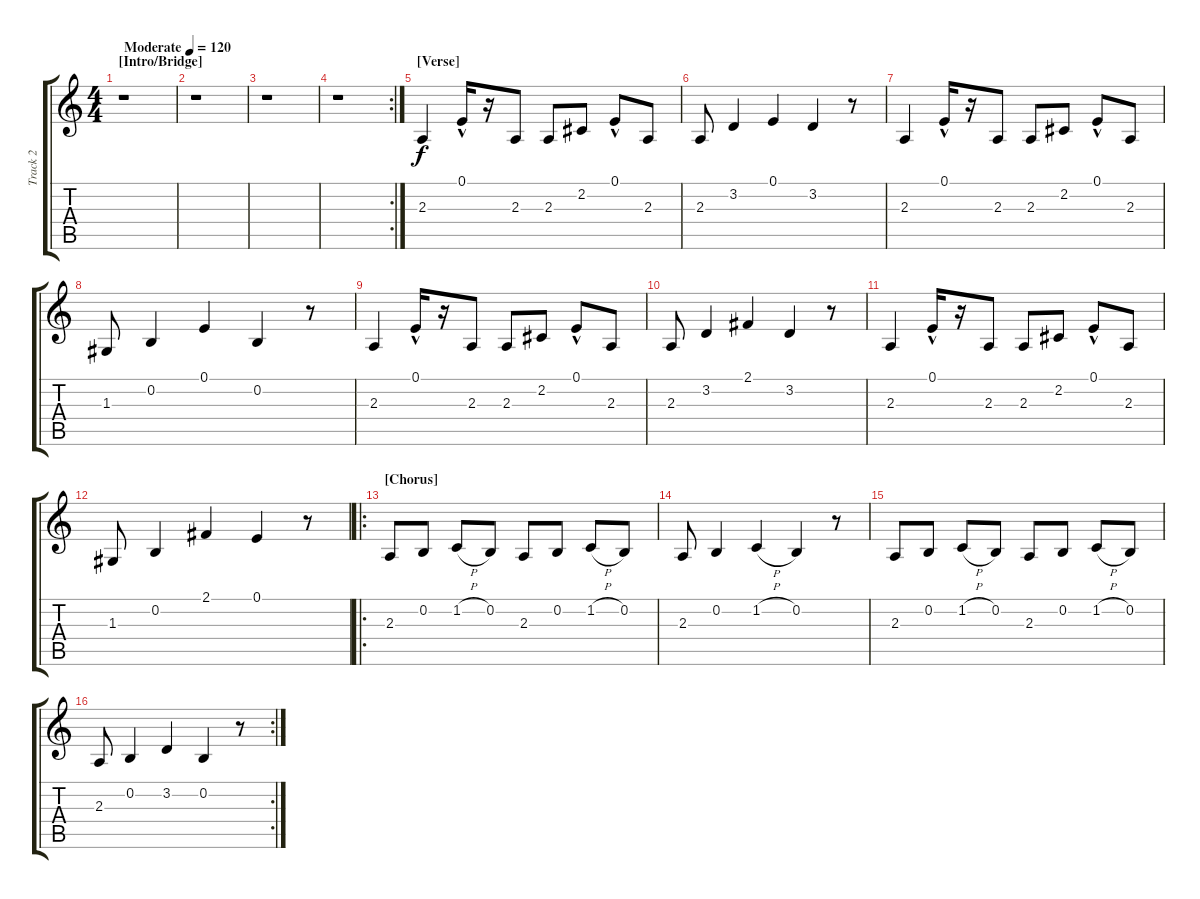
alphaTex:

\track ("Track 2" "Track 2") {instrument altosax}
\staff {score tabs}
\tuning (E4 B3 G3 D3 A2 E2) {hide}
\ts (4 4)
\section ("" "[Intro/Bridge]")
\tempo (120 "Moderate")
\clef g2
\ks c
r.1{dy f instrument altosax} |
r.1 |
r.1 |
\rc 2
r.1 |
\section ("" "[Verse]")
2.3.4 0.1{hac}.16 r.16 2.3.8 2.3.8 2.2.8 0.1{hac}.8 2.3.8 |
2.3.8 3.2.4 0.1.4 3.2.4 r.8 |
2.3.4 0.1{hac}.16 r.16 2.3.8 2.3.8 2.2.8 0.1{hac}.8 2.3.8 |
1.3.8 0.2.4 0.1.4 0.2.4 r.8 |
2.3.4 0.1{hac}.16 r.16 2.3.8 2.3.8 2.2.8 0.1{hac}.8 2.3.8 |
2.3.8 3.2.4 2.1.4 3.2.4 r.8 |
2.3.4 0.1{hac}.16 r.16 2.3.8 2.3.8 2.2.8 0.1{hac}.8 2.3.8 |
1.3.8 0.2.4 2.1.4 0.1.4 r.8 |
\ro
\section ("" "[Chorus]")
2.3.8 0.2.8 1.2{h}.8 0.2.8 2.3.8 0.2.8 1.2{h}.8 0.2.8 |
2.3.8 0.2.4 1.2{h}.4 0.2.4 r.8 |
2.3.8 0.2.8 1.2{h}.8 0.2.8 2.3.8 0.2.8 1.2{h}.8 0.2.8 |
\rc 2
2.3.8 0.2.4 3.2.4 0.2.4 r.8
